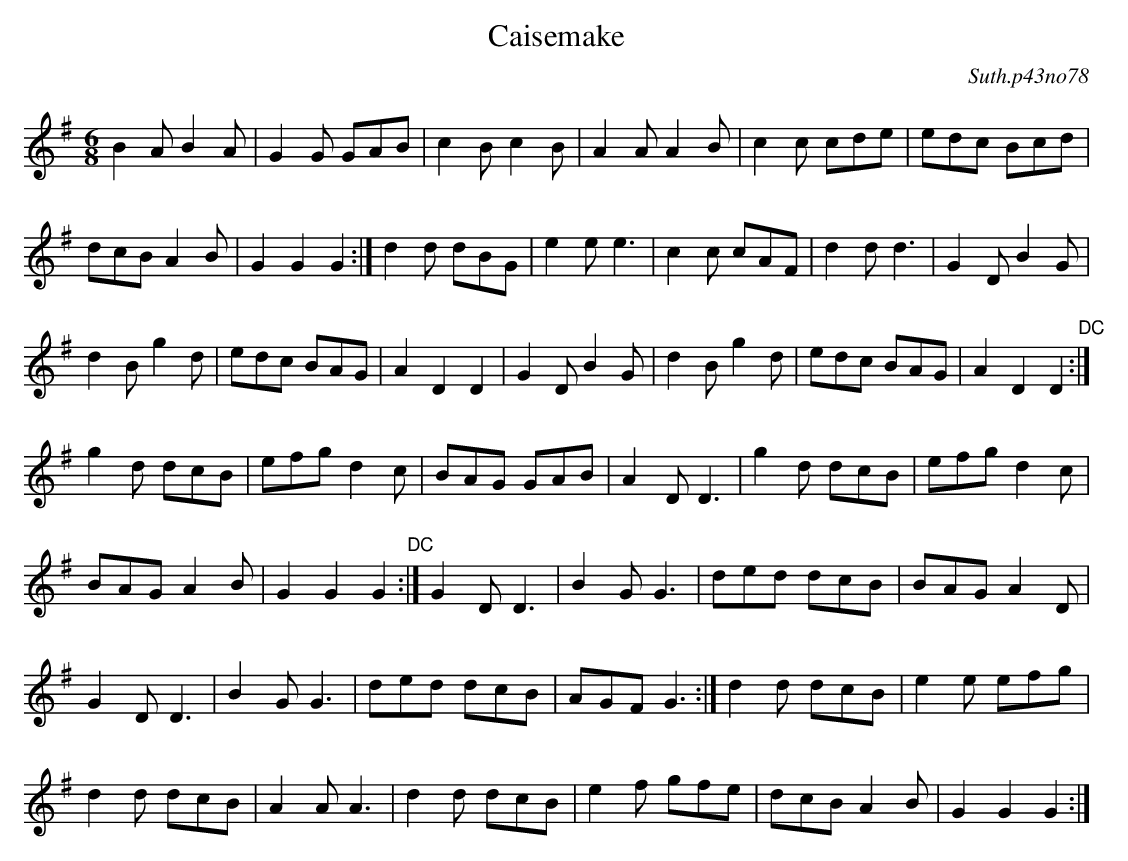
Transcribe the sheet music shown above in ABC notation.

X:1
T:Caisemake
C:Suth.p43no78
M:6/8
L:1/8
K:G
B2AB2A|G2G GAB|c2Bc2B|A2AA2B|c2c cde|edc Bcd|
dcBA2B|G2G2G2:|d2d dBG|e2ee3|c2c cAF|d2dd3|G2DB2G|
d2Bg2d|edc BAG|A2D2D2|G2DB2G|d2Bg2d|edc BAG|A2D2D2"DC":|
g2d dcB|efg d2c|BAG GAB|A2DD3|g2d dcB|efg d2c|
BAGA2B|G2G2G2"DC":|G2DD3|B2GG3|ded dcB|BAGA2D|
G2DD3|B2GG3|ded dcB|AGFG3:|d2d dcB|e2e efg|
d2d dcB|A2AA3|d2d dcB|e2f gfe|dcBA2B|G2G2G2:|
